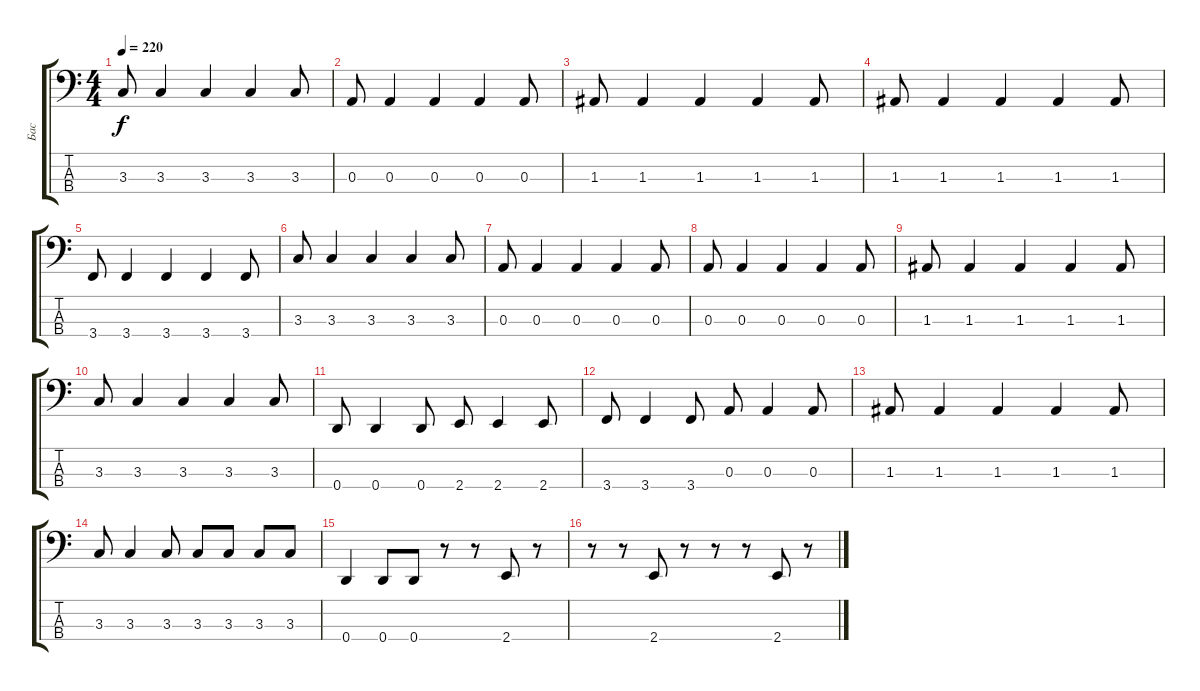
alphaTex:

\track ("Бас" "Бас") {instrument electricbasspick}
\staff {score tabs}
\tuning (G2 D2 A1 D1) {hide}
\ts (4 4)
\tempo 220
\clef f4
\ks c
3.3.8{dy f} 3.3.4 3.3.4 3.3.4 3.3.8 |
0.3.8 0.3.4 0.3.4 0.3.4 0.3.8 |
1.3.8 1.3.4 1.3.4 1.3.4 1.3.8 |
1.3.8 1.3.4 1.3.4 1.3.4 1.3.8 |
3.4.8 3.4.4 3.4.4 3.4.4 3.4.8 |
3.3.8 3.3.4 3.3.4 3.3.4 3.3.8 |
0.3.8 0.3.4 0.3.4 0.3.4 0.3.8 |
0.3.8 0.3.4 0.3.4 0.3.4 0.3.8 |
1.3.8 1.3.4 1.3.4 1.3.4 1.3.8 |
3.3.8 3.3.4 3.3.4 3.3.4 3.3.8 |
0.4.8 0.4.4 0.4.8 2.4.8 2.4.4 2.4.8 |
3.4.8 3.4.4 3.4.8 0.3.8 0.3.4 0.3.8 |
1.3.8 1.3.4 1.3.4 1.3.4 1.3.8 |
3.3.8 3.3.4 3.3.8 3.3.8 3.3.8 3.3.8 3.3.8 |
0.4.4 0.4.8 0.4.8 r.8 r.8 2.4.8 r.8 |
r.8 r.8 2.4.8 r.8 r.8 r.8 2.4.8 r.8
